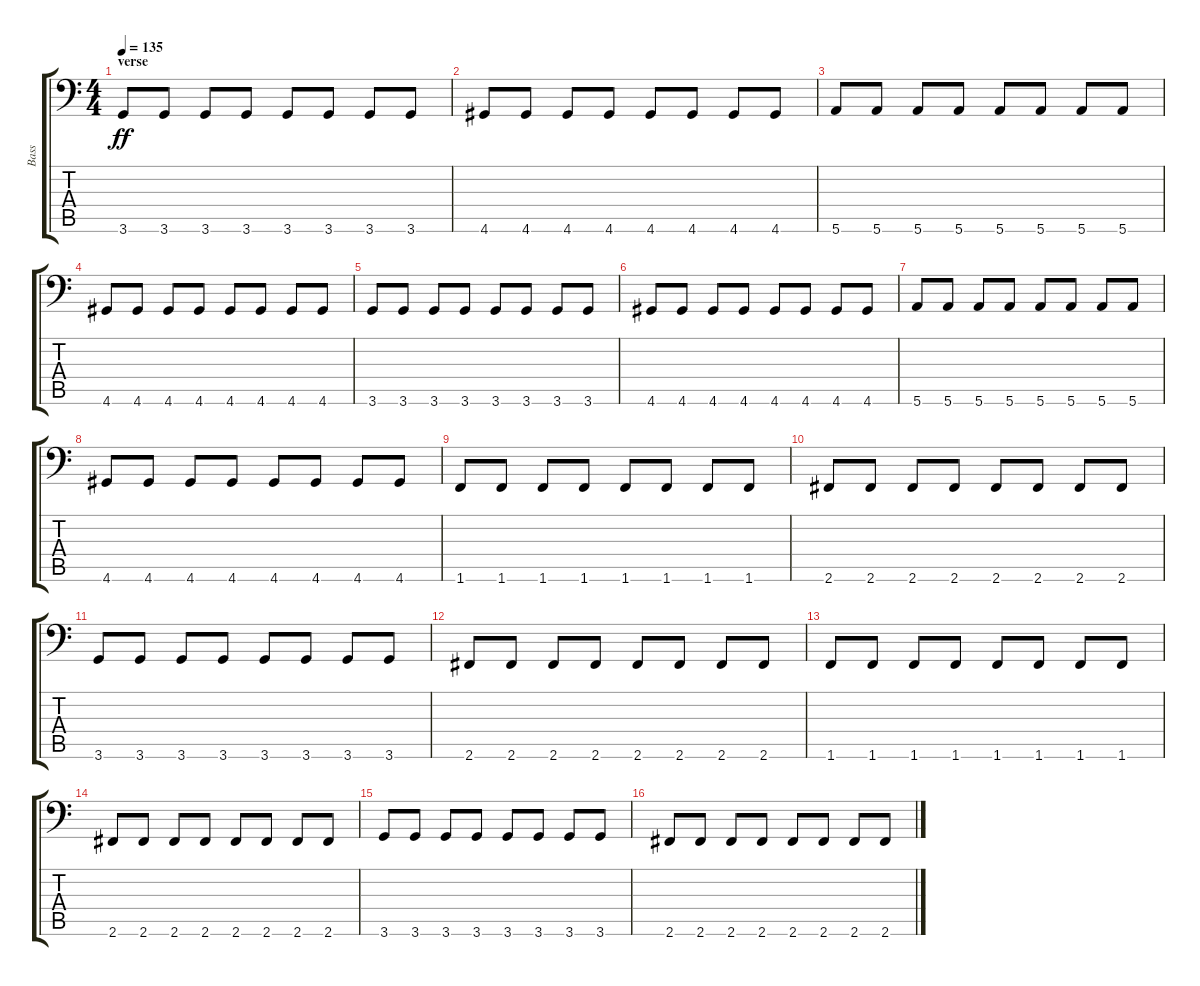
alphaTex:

\track ("Bass" "Bass") {instrument electricbassfinger}
\staff {score tabs}
\tuning (E3 B2 G2 D2 A1 E1) {hide}
\ts (4 4)
\section ("" "verse")
\tempo 135
\clef f4
\ks c
3.6.8{dy ff} 3.6.8 3.6.8 3.6.8 3.6.8 3.6.8 3.6.8 3.6.8 |
4.6.8 4.6.8 4.6.8 4.6.8 4.6.8 4.6.8 4.6.8 4.6.8 |
5.6.8 5.6.8 5.6.8 5.6.8 5.6.8 5.6.8 5.6.8 5.6.8 |
4.6.8 4.6.8 4.6.8 4.6.8 4.6.8 4.6.8 4.6.8 4.6.8 |
3.6.8 3.6.8 3.6.8 3.6.8 3.6.8 3.6.8 3.6.8 3.6.8 |
4.6.8 4.6.8 4.6.8 4.6.8 4.6.8 4.6.8 4.6.8 4.6.8 |
5.6.8 5.6.8 5.6.8 5.6.8 5.6.8 5.6.8 5.6.8 5.6.8 |
4.6.8 4.6.8 4.6.8 4.6.8 4.6.8 4.6.8 4.6.8 4.6.8 |
1.6.8 1.6.8 1.6.8 1.6.8 1.6.8 1.6.8 1.6.8 1.6.8 |
2.6.8 2.6.8 2.6.8 2.6.8 2.6.8 2.6.8 2.6.8 2.6.8 |
3.6.8 3.6.8 3.6.8 3.6.8 3.6.8 3.6.8 3.6.8 3.6.8 |
2.6.8 2.6.8 2.6.8 2.6.8 2.6.8 2.6.8 2.6.8 2.6.8 |
1.6.8 1.6.8 1.6.8 1.6.8 1.6.8 1.6.8 1.6.8 1.6.8 |
2.6.8 2.6.8 2.6.8 2.6.8 2.6.8 2.6.8 2.6.8 2.6.8 |
3.6.8 3.6.8 3.6.8 3.6.8 3.6.8 3.6.8 3.6.8 3.6.8 |
2.6.8 2.6.8 2.6.8 2.6.8 2.6.8 2.6.8 2.6.8 2.6.8
